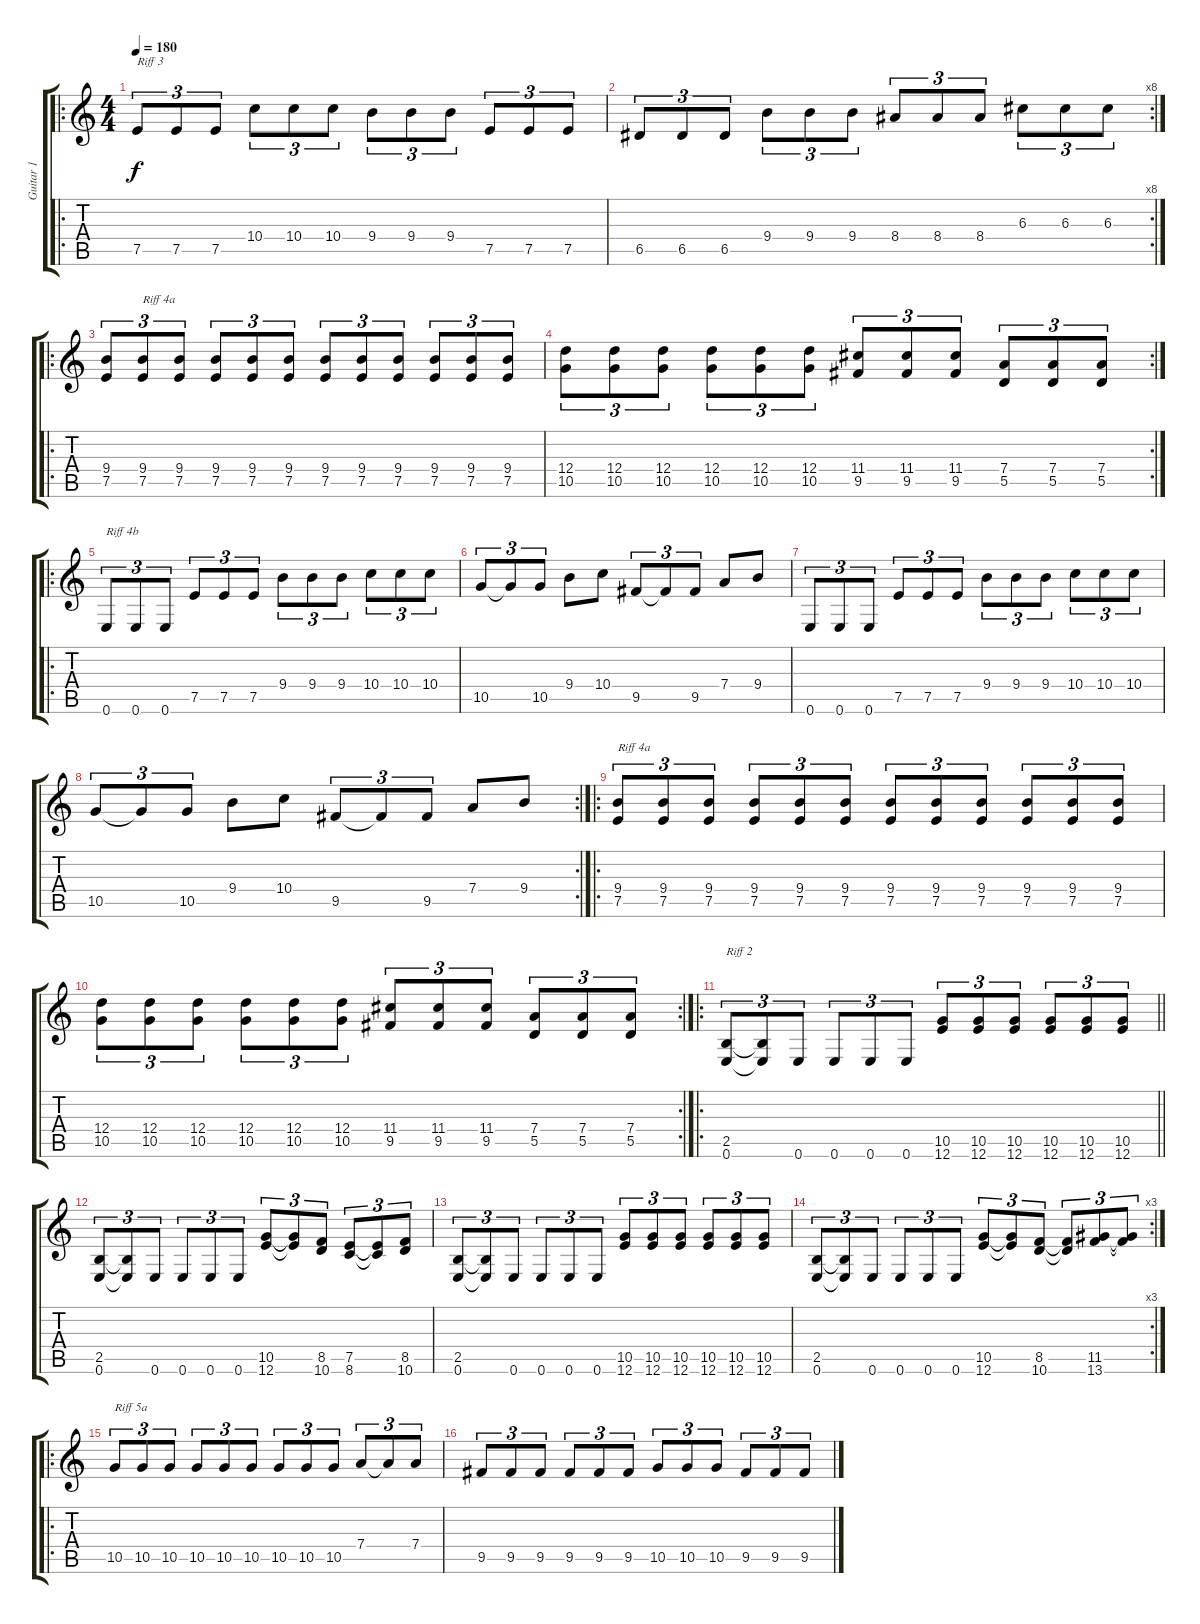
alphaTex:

\track ("Guitar 1" "Guitar 1") {instrument distortionguitar}
\staff {score tabs}
\tuning (E4 B3 G3 D3 A2 E2) {hide}
\ro
\ts (4 4)
\tempo 180
\clef g2
\ks c
7.5.8{tu (3 2) txt "Riff 3" dy f} 7.5.8{tu (3 2)} 7.5.8{tu (3 2)} 10.4.8{tu (3 2)} 10.4.8{tu (3 2)} 10.4.8{tu (3 2)} 9.4.8{tu (3 2)} 9.4.8{tu (3 2)} 9.4.8{tu (3 2)} 7.5.8{tu (3 2)} 7.5.8{tu (3 2)} 7.5.8{tu (3 2)} |
\rc 8
6.5.8{tu (3 2)} 6.5.8{tu (3 2)} 6.5.8{tu (3 2)} 9.4.8{tu (3 2)} 9.4.8{tu (3 2)} 9.4.8{tu (3 2)} 8.4.8{tu (3 2)} 8.4.8{tu (3 2)} 8.4.8{tu (3 2)} 6.3.8{tu (3 2)} 6.3.8{tu (3 2)} 6.3.8{tu (3 2)} |
\ro
(9.4 7.5).8{tu (3 2)} (9.4 7.5).8{tu (3 2) txt "Riff 4a"} (9.4 7.5).8{tu (3 2)} (9.4 7.5).8{tu (3 2)} (9.4 7.5).8{tu (3 2)} (9.4 7.5).8{tu (3 2)} (9.4 7.5).8{tu (3 2)} (9.4 7.5).8{tu (3 2)} (9.4 7.5).8{tu (3 2)} (9.4 7.5).8{tu (3 2)} (9.4 7.5).8{tu (3 2)} (9.4 7.5).8{tu (3 2)} |
\rc 2
(12.4 10.5).8{tu (3 2)} (12.4 10.5).8{tu (3 2)} (12.4 10.5).8{tu (3 2)} (12.4 10.5).8{tu (3 2)} (12.4 10.5).8{tu (3 2)} (12.4 10.5).8{tu (3 2)} (11.4 9.5).8{tu (3 2)} (11.4 9.5).8{tu (3 2)} (11.4 9.5).8{tu (3 2)} (7.4 5.5).8{tu (3 2)} (7.4 5.5).8{tu (3 2)} (7.4 5.5).8{tu (3 2)} |
\ro
0.6.8{tu (3 2) txt "Riff 4b"} 0.6.8{tu (3 2)} 0.6.8{tu (3 2)} 7.5.8{tu (3 2)} 7.5.8{tu (3 2)} 7.5.8{tu (3 2)} 9.4.8{tu (3 2)} 9.4.8{tu (3 2)} 9.4.8{tu (3 2)} 10.4.8{tu (3 2)} 10.4.8{tu (3 2)} 10.4.8{tu (3 2)} |
10.5.8{tu (3 2)} 10.5{t}.8{tu (3 2)} 10.5.8{tu (3 2)} 9.4.8 10.4.8 9.5.8{tu (3 2)} 9.5{t}.8{tu (3 2)} 9.5.8{tu (3 2)} 7.4.8 9.4.8 |
0.6.8{tu (3 2)} 0.6.8{tu (3 2)} 0.6.8{tu (3 2)} 7.5.8{tu (3 2)} 7.5.8{tu (3 2)} 7.5.8{tu (3 2)} 9.4.8{tu (3 2)} 9.4.8{tu (3 2)} 9.4.8{tu (3 2)} 10.4.8{tu (3 2)} 10.4.8{tu (3 2)} 10.4.8{tu (3 2)} |
\rc 2
10.5.8{tu (3 2)} 10.5{t}.8{tu (3 2)} 10.5.8{tu (3 2)} 9.4.8 10.4.8 9.5.8{tu (3 2)} 9.5{t}.8{tu (3 2)} 9.5.8{tu (3 2)} 7.4.8 9.4.8 |
\ro
(9.4 7.5).8{tu (3 2) txt "Riff 4a"} (9.4 7.5).8{tu (3 2)} (9.4 7.5).8{tu (3 2)} (9.4 7.5).8{tu (3 2)} (9.4 7.5).8{tu (3 2)} (9.4 7.5).8{tu (3 2)} (9.4 7.5).8{tu (3 2)} (9.4 7.5).8{tu (3 2)} (9.4 7.5).8{tu (3 2)} (9.4 7.5).8{tu (3 2)} (9.4 7.5).8{tu (3 2)} (9.4 7.5).8{tu (3 2)} |
\rc 2
(12.4 10.5).8{tu (3 2)} (12.4 10.5).8{tu (3 2)} (12.4 10.5).8{tu (3 2)} (12.4 10.5).8{tu (3 2)} (12.4 10.5).8{tu (3 2)} (12.4 10.5).8{tu (3 2)} (11.4 9.5).8{tu (3 2)} (11.4 9.5).8{tu (3 2)} (11.4 9.5).8{tu (3 2)} (7.4 5.5).8{tu (3 2)} (7.4 5.5).8{tu (3 2)} (7.4 5.5).8{tu (3 2)} |
\ro
\barLineRight lightlight
(2.5 0.6).8{tu (3 2) txt "Riff 2"} (2.5{t} 0.6{t}).8{tu (3 2)} 0.6.8{tu (3 2)} 0.6.8{tu (3 2)} 0.6.8{tu (3 2)} 0.6.8{tu (3 2)} (10.5 12.6).8{tu (3 2)} (10.5 12.6).8{tu (3 2)} (10.5 12.6).8{tu (3 2)} (10.5 12.6).8{tu (3 2)} (10.5 12.6).8{tu (3 2)} (10.5 12.6).8{tu (3 2)} |
(2.5 0.6).8{tu (3 2)} (2.5{t} 0.6{t}).8{tu (3 2)} 0.6.8{tu (3 2)} 0.6.8{tu (3 2)} 0.6.8{tu (3 2)} 0.6.8{tu (3 2)} (10.5 12.6).8{tu (3 2)} (10.5{t} 12.6{t}).8{tu (3 2)} (8.5 10.6).8{tu (3 2)} (7.5 8.6).8{tu (3 2)} (7.5{t} 8.6{t}).8{tu (3 2)} (8.5 10.6).8{tu (3 2)} |
(2.5 0.6).8{tu (3 2)} (2.5{t} 0.6{t}).8{tu (3 2)} 0.6.8{tu (3 2)} 0.6.8{tu (3 2)} 0.6.8{tu (3 2)} 0.6.8{tu (3 2)} (10.5 12.6).8{tu (3 2)} (10.5 12.6).8{tu (3 2)} (10.5 12.6).8{tu (3 2)} (10.5 12.6).8{tu (3 2)} (10.5 12.6).8{tu (3 2)} (10.5 12.6).8{tu (3 2)} |
\rc 3
(2.5 0.6).8{tu (3 2)} (2.5{t} 0.6{t}).8{tu (3 2)} 0.6.8{tu (3 2)} 0.6.8{tu (3 2)} 0.6.8{tu (3 2)} 0.6.8{tu (3 2)} (10.5 12.6).8{tu (3 2)} (10.5{t} 12.6{t}).8{tu (3 2)} (8.5 10.6).8{tu (3 2)} (8.5{t} 10.6{t}).8{tu (3 2)} (11.5 13.6).8{tu (3 2)} (11.5{t} 13.6{t}).8{tu (3 2)} |
\ro
10.5.8{tu (3 2) txt "Riff 5a"} 10.5.8{tu (3 2)} 10.5.8{tu (3 2)} 10.5.8{tu (3 2)} 10.5.8{tu (3 2)} 10.5.8{tu (3 2)} 10.5.8{tu (3 2)} 10.5.8{tu (3 2)} 10.5.8{tu (3 2)} 7.4.8{tu (3 2)} 7.4{t}.8{tu (3 2)} 7.4.8{tu (3 2)} |
9.5.8{tu (3 2)} 9.5.8{tu (3 2)} 9.5.8{tu (3 2)} 9.5.8{tu (3 2)} 9.5.8{tu (3 2)} 9.5.8{tu (3 2)} 10.5.8{tu (3 2)} 10.5.8{tu (3 2)} 10.5.8{tu (3 2)} 9.5.8{tu (3 2)} 9.5.8{tu (3 2)} 9.5.8{tu (3 2)}
